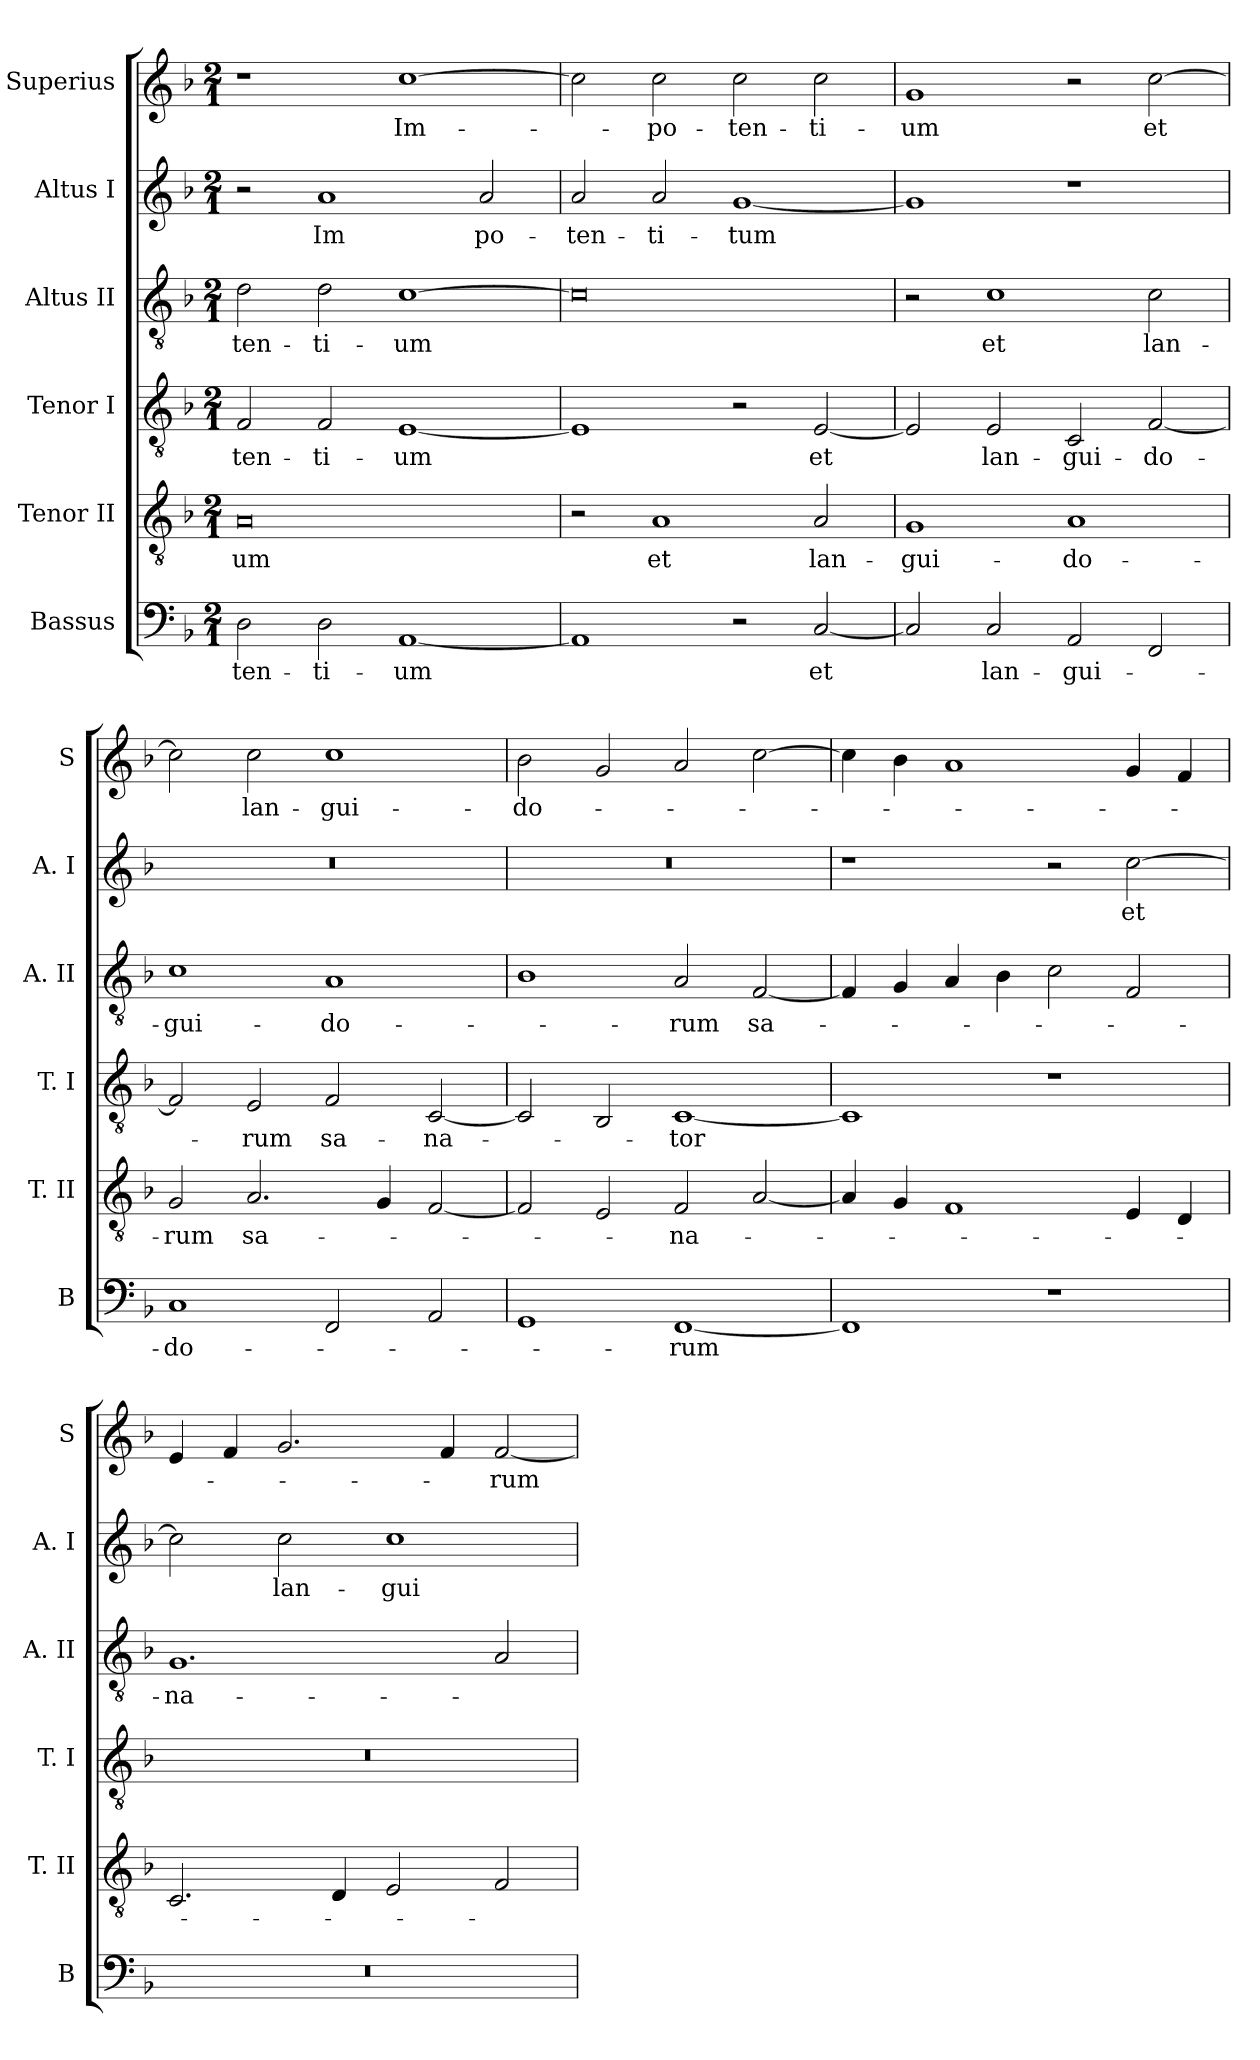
**kern	**text	**kern	**text	**kern	**text	**kern	**text	**kern	**text	**kern	**text
*part6	*part6	*part5	*part5	*part4	*part4	*part3	*part3	*part2	*part2	*part1	*part1
*staff6	*staff6	*staff5	*staff5	*staff4	*staff4	*staff3	*staff3	*staff2	*staff2	*staff1	*staff1
*I"Bassus	*	*I"Tenor II	*	*I"Tenor I	*	*I"Altus II	*	*I"Altus I	*	*I"Superius	*
*I'B	*	*I'T. II	*	*I'T. I	*	*I'A. II	*	*I'A. I	*	*I'S	*
*clefF4	*	*clefGv2	*	*clefGv2	*	*clefGv2	*	*clefG2	*	*clefG2	*
*k[b-]	*	*k[b-]	*	*k[b-]	*	*k[b-]	*	*k[b-]	*	*k[b-]	*
*F:	*	*F:	*	*F:	*	*F:	*	*F:	*	*F:	*
*M2/1	*	*M2/1	*	*M2/1	*	*M2/1	*	*M2/1	*	*M2/1	*
=	=	=	=	=	=	=	=	=	=	=	=
2D	ten-	0A	um	2F	ten-	2d	ten-	2r	.	1r	.
2D	ti-	.	.	2F	ti-	2d	ti-	1a	Im	.	.
[1AA	um	.	.	[1E	um	[1c	um	.	.	[1cc	Im-
.	.	.	.	.	.	.	.	2a	po-	.	.
=	=	=	=	=	=	=	=	=	=	=	=
1AA]	.	2r	.	1E]	.	0c]	.	2a	ten-	2cc]	.
.	.	1A	et	.	.	.	.	2a	ti-	2cc	po-
2r	.	.	.	2r	.	.	.	[1g	tum	2cc	ten-
[2C	et	2A	lan-	[2E	et	.	.	.	.	2cc	ti-
=	=	=	=	=	=	=	=	=	=	=	=
2C]	.	1G	gui-	2E]	.	2r	.	1g]	.	1g	um
2C	lan-	.	.	2E	lan-	1c	et	.	.	.	.
2AA	gui-	1A	do-	2C	gui-	.	.	1r	.	2r	.
2FF	.	.	.	[2F	do-	2c	lan-	.	.	[2cc	et
=	=	=	=	=	=	=	=	=	=	=	=
1C	do-	2G	rum	2F]	.	1c	gui-	0r	.	2cc]	.
.	.	2.A	sa-	2E	rum	.	.	.	.	2cc	lan-
2FF	.	.	.	2F	sa-	1A	do-	.	.	1cc	gui-
.	.	4G	.	.	.	.	.	.	.	.	.
2AA	.	[2F	.	[2C	na-	.	.	.	.	.	.
=	=	=	=	=	=	=	=	=	=	=	=
1GG	.	2F]	.	2C]	.	1B-	.	0r	.	2b-	do-
.	.	2E	.	2BB-	.	.	.	.	.	2g	.
[1FF	rum	2F	na-	[1C	tor	2A	rum	.	.	2a	.
.	.	[2A	.	.	.	[2F	sa-	.	.	[2cc	.
=	=	=	=	=	=	=	=	=	=	=	=
1FF]	.	4A]	.	1C]	.	4F]	.	1r	.	4cc]	.
.	.	4G	.	.	.	4G	.	.	.	4b-	.
.	.	1F	.	.	.	4A	.	.	.	1a	.
.	.	.	.	.	.	4B-	.	.	.	.	.
1r	.	.	.	1r	.	2c	.	2r	.	.	.
.	.	4E	.	.	.	2F	.	[2cc	et	4g	.
.	.	4D	.	.	.	.	.	.	.	4f	.
=	=	=	=	=	=	=	=	=	=	=	=
0r	.	2.C	.	0r	.	1.G	na-	2cc]	.	4e	.
.	.	.	.	.	.	.	.	.	.	4f	.
.	.	.	.	.	.	.	.	2cc	lan-	2.g	.
.	.	4D	.	.	.	.	.	.	.	.	.
.	.	2E	.	.	.	.	.	1cc	gui-	.	.
.	.	.	.	.	.	.	.	.	.	4f	.
.	.	2F	.	.	.	2A	.	.	.	[2f	rum
=	=	=	=	=	=	=	=	=	=	=	=
*-	*-	*-	*-	*-	*-	*-	*-	*-	*-	*-	*-
